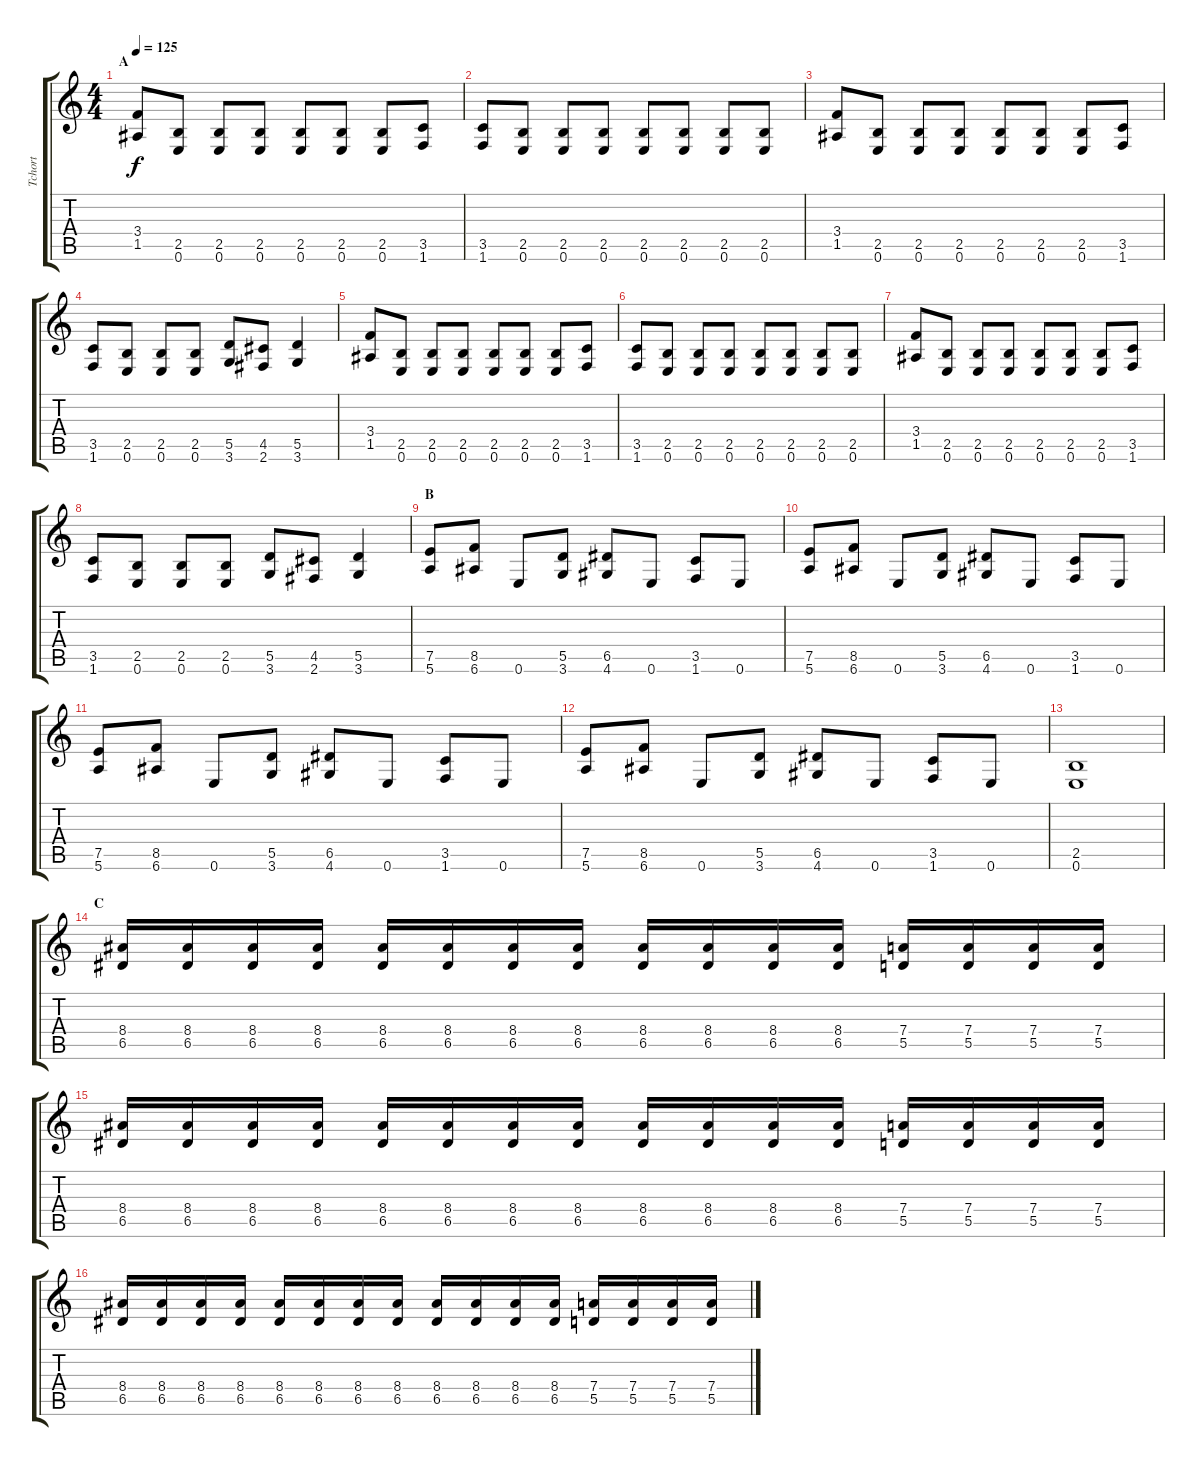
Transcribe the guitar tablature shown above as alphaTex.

\track ("Tchort" "Tchort") {instrument distortionguitar}
\staff {score tabs}
\tuning (E4 B3 G3 D3 A2 E2) {hide}
\ts (4 4)
\section ("" "A")
\tempo 125
\clef g2
\ks c
(3.4 1.5).8{dy f} (2.5 0.6).8 (2.5 0.6).8 (2.5 0.6).8 (2.5 0.6).8 (2.5 0.6).8 (2.5 0.6).8 (3.5 1.6).8 |
(3.5 1.6).8 (2.5 0.6).8 (2.5 0.6).8 (2.5 0.6).8 (2.5 0.6).8 (2.5 0.6).8 (2.5 0.6).8 (2.5 0.6).8 |
(3.4 1.5).8 (2.5 0.6).8 (2.5 0.6).8 (2.5 0.6).8 (2.5 0.6).8 (2.5 0.6).8 (2.5 0.6).8 (3.5 1.6).8 |
(3.5 1.6).8 (2.5 0.6).8 (2.5 0.6).8 (2.5 0.6).8 (5.5 3.6).8 (4.5 2.6).8 (5.5 3.6).4 |
(3.4 1.5).8 (2.5 0.6).8 (2.5 0.6).8 (2.5 0.6).8 (2.5 0.6).8 (2.5 0.6).8 (2.5 0.6).8 (3.5 1.6).8 |
(3.5 1.6).8 (2.5 0.6).8 (2.5 0.6).8 (2.5 0.6).8 (2.5 0.6).8 (2.5 0.6).8 (2.5 0.6).8 (2.5 0.6).8 |
(3.4 1.5).8 (2.5 0.6).8 (2.5 0.6).8 (2.5 0.6).8 (2.5 0.6).8 (2.5 0.6).8 (2.5 0.6).8 (3.5 1.6).8 |
(3.5 1.6).8 (2.5 0.6).8 (2.5 0.6).8 (2.5 0.6).8 (5.5 3.6).8 (4.5 2.6).8 (5.5 3.6).4 |
\section ("" "B")
(7.5 5.6).8 (8.5 6.6).8 0.6.8 (5.5 3.6).8 (6.5 4.6).8 0.6.8 (3.5 1.6).8 0.6.8 |
(7.5 5.6).8 (8.5 6.6).8 0.6.8 (5.5 3.6).8 (6.5 4.6).8 0.6.8 (3.5 1.6).8 0.6.8 |
(7.5 5.6).8 (8.5 6.6).8 0.6.8 (5.5 3.6).8 (6.5 4.6).8 0.6.8 (3.5 1.6).8 0.6.8 |
(7.5 5.6).8 (8.5 6.6).8 0.6.8 (5.5 3.6).8 (6.5 4.6).8 0.6.8 (3.5 1.6).8 0.6.8 |
(2.5 0.6).1 |
\section ("" "C")
(8.4 6.5).16 (8.4 6.5).16 (8.4 6.5).16 (8.4 6.5).16 (8.4 6.5).16 (8.4 6.5).16 (8.4 6.5).16 (8.4 6.5).16 (8.4 6.5).16 (8.4 6.5).16 (8.4 6.5).16 (8.4 6.5).16 (7.4 5.5).16 (7.4 5.5).16 (7.4 5.5).16 (7.4 5.5).16 |
(8.4 6.5).16 (8.4 6.5).16 (8.4 6.5).16 (8.4 6.5).16 (8.4 6.5).16 (8.4 6.5).16 (8.4 6.5).16 (8.4 6.5).16 (8.4 6.5).16 (8.4 6.5).16 (8.4 6.5).16 (8.4 6.5).16 (7.4 5.5).16 (7.4 5.5).16 (7.4 5.5).16 (7.4 5.5).16 |
(8.4 6.5).16 (8.4 6.5).16 (8.4 6.5).16 (8.4 6.5).16 (8.4 6.5).16 (8.4 6.5).16 (8.4 6.5).16 (8.4 6.5).16 (8.4 6.5).16 (8.4 6.5).16 (8.4 6.5).16 (8.4 6.5).16 (7.4 5.5).16 (7.4 5.5).16 (7.4 5.5).16 (7.4 5.5).16
